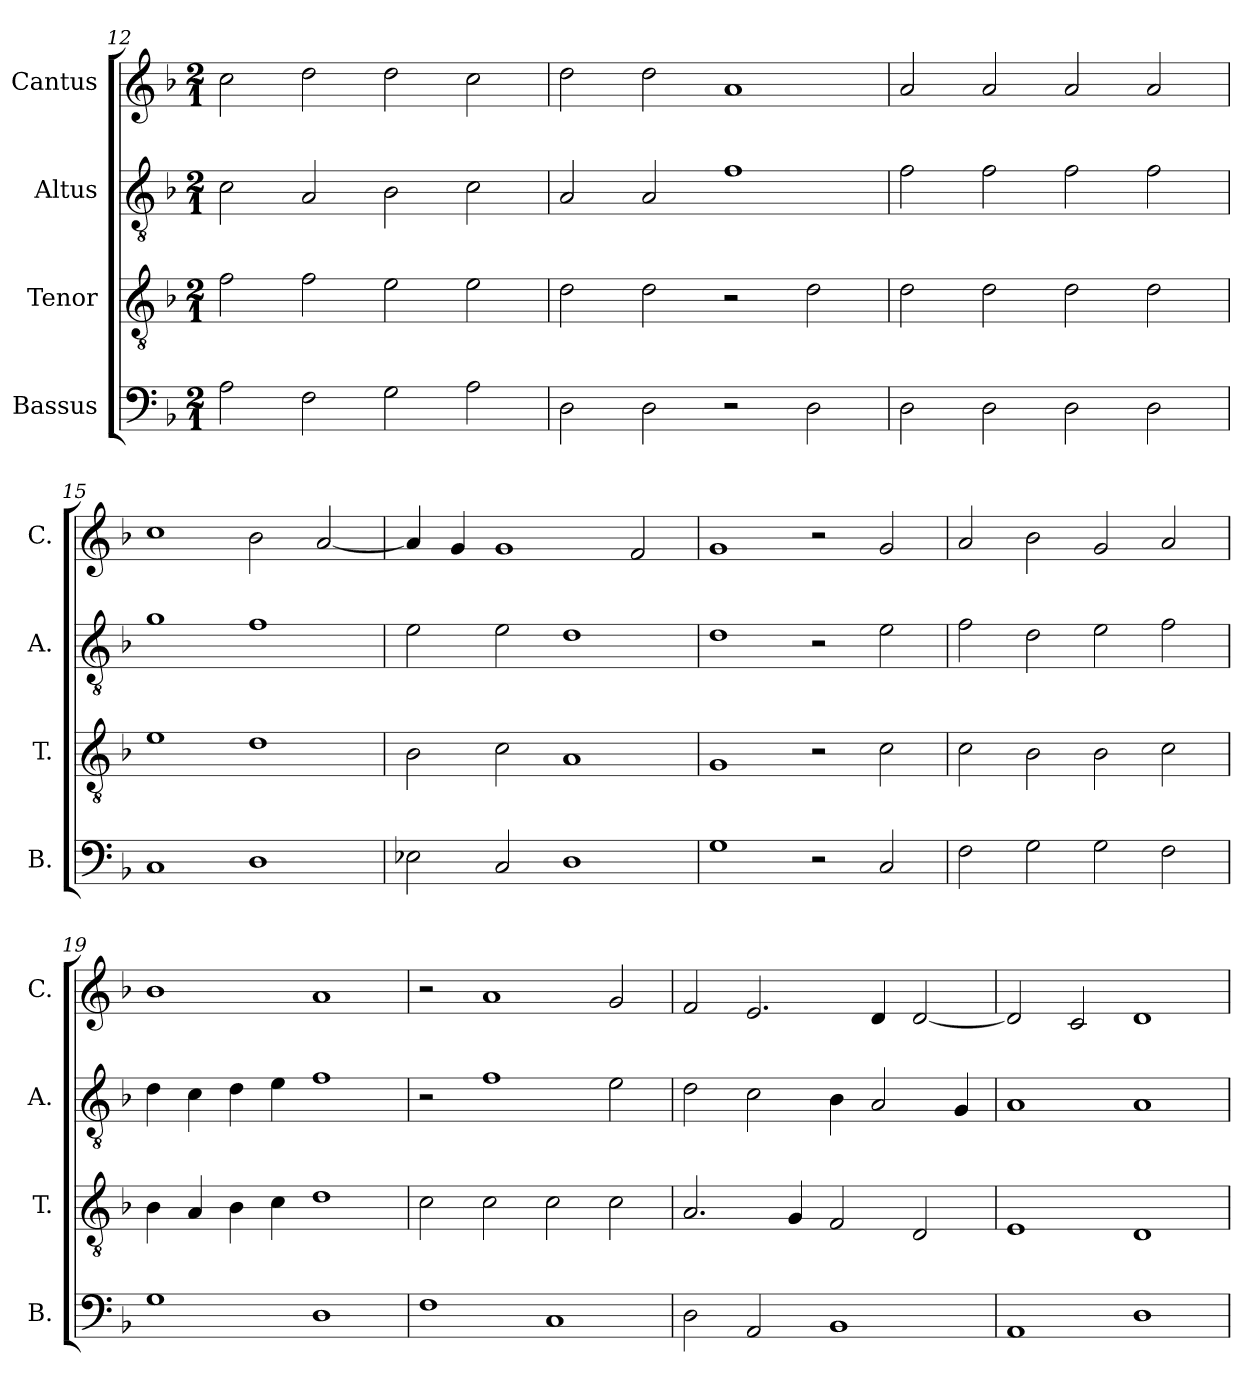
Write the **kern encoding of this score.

**kern	**kern	**kern	**kern
*part4	*part3	*part2	*part1
*staff4	*staff3	*staff2	*staff1
*I"Bassus	*I"Tenor	*I"Altus	*I"Cantus
*I'B.	*I'T.	*I'A.	*I'C.
*clefF4	*clefGv2	*clefGv2	*clefG2
*k[b-]	*k[b-]	*k[b-]	*k[b-]
*M2/1	*M2/1	*M2/1	*M2/1
=12	=12	=12	=12
2A\	2f\	2c\	2cc\
2F\	2f\	2A/	2dd\
2G\	2e\	2B-\	2dd\
2A\	2e\	2c\	2cc\
!!LO:LB:g=z
=13	=13	=13	=13
2D\	2d\	2A/	2dd\
2D\	2d\	2A/	2dd\
2r	2r	1f	1a
2D\	2d\	.	.
=14	=14	=14	=14
2D\	2d\	2f\	2a/
2D\	2d\	2f\	2a/
2D\	2d\	2f\	2a/
2D\	2d\	2f\	2a/
=15	=15	=15	=15
1C	1e	1g	1cc
1D	1d	1f	2b-\
.	.	.	[2a/
=16	=16	=16	=16
2E-X\	2B-\	2e\	4a/]
.	.	.	4g/
2C/	2c\	2e\	1g
1D	1A	1d	.
.	.	.	2f/
=17	=17	=17	=17
1G	1G	1d	1g
2r	2r	2r	2r
2C/	2c\	2e\	2g/
=18	=18	=18	=18
2F\	2c\	2f\	2a/
2G\	2B-\	2d\	2b-\
2G\	2B-\	2e\	2g/
2F\	2c\	2f\	2a/
=19	=19	=19	=19
1G	4B-\	4d\	1b-
.	4A/	4c\	.
.	4B-\	4d\	.
.	4c\	4e\	.
1D	1d	1f	1a
!!LO:PB:g=z
=20	=20	=20	=20
1F	2c\	2r	2r
.	2c\	1f	1a
1C	2c\	.	.
.	2c\	2e\	2g/
=21	=21	=21	=21
2D\	2.A/	2d\	2f/
2AA/	.	2c\	2.e/
.	4G/	.	.
1BB-	2F/	4B-\	.
.	.	2A/	4d/
.	2D/	.	[2d/
.	.	4G/	.
=22	=22	=22	=22
1AA	1E	1A	2d/]
.	.	.	2c/
1D	1D	1A	1d
=	=	=	=
*-	*-	*-	*-
